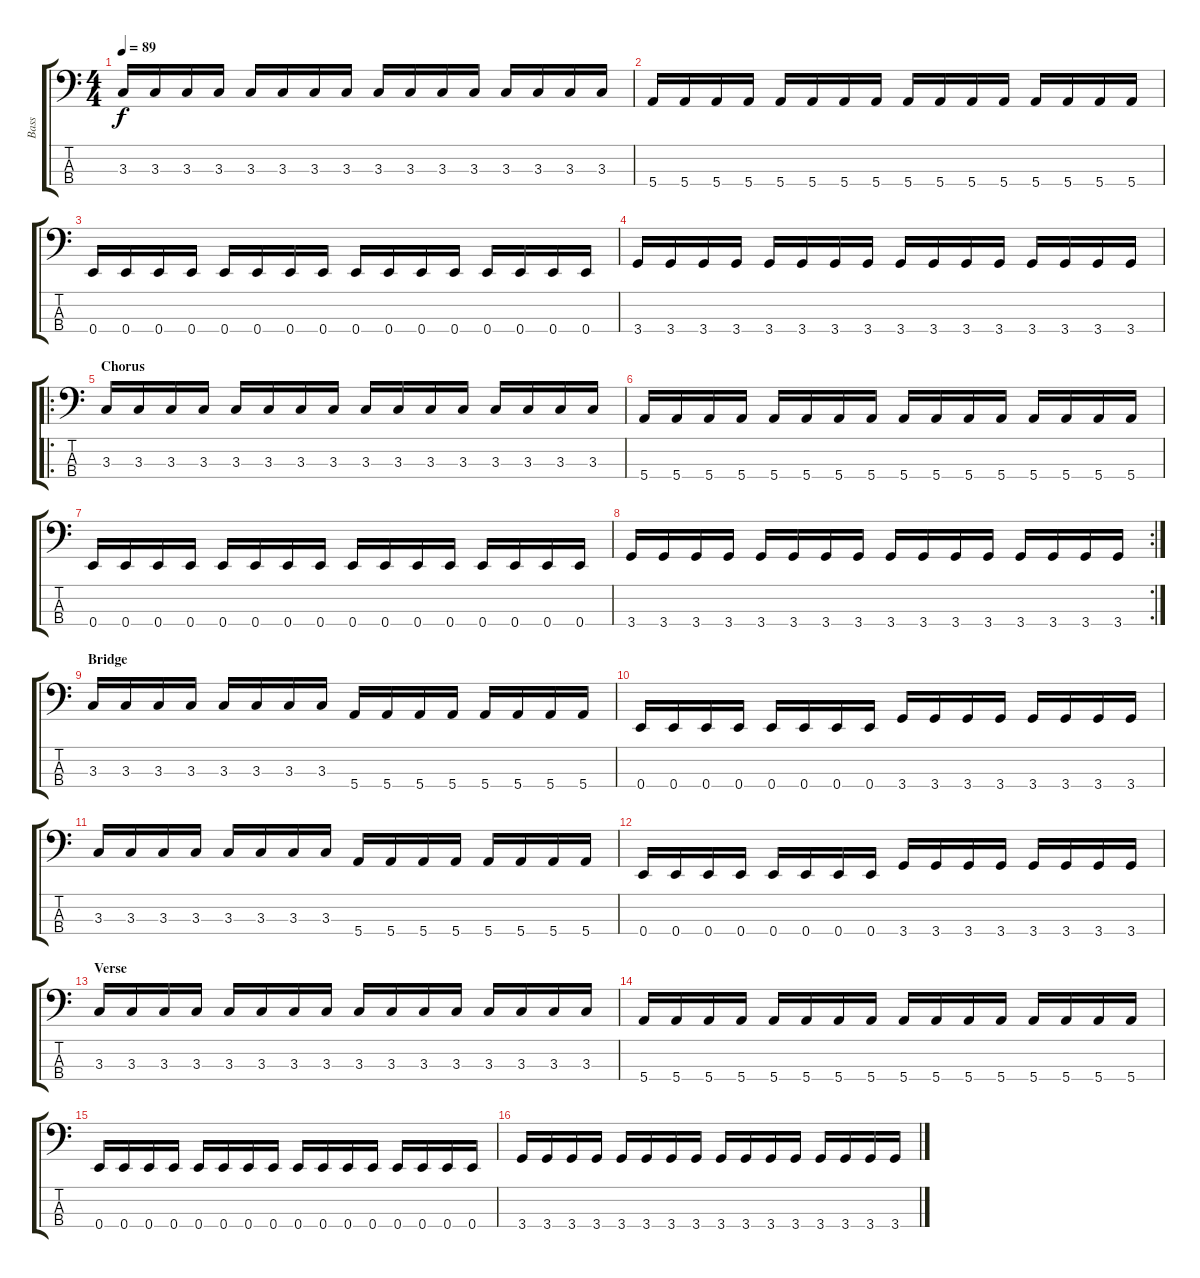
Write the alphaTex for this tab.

\track ("Bass" "Bass") {instrument electricbasspick}
\staff {score tabs}
\tuning (G2 D2 A1 E1) {hide}
\ts (4 4)
\tempo 89
\clef f4
\ks c
3.3.16{dy f} 3.3.16 3.3.16 3.3.16 3.3.16 3.3.16 3.3.16 3.3.16 3.3.16 3.3.16 3.3.16 3.3.16 3.3.16 3.3.16 3.3.16 3.3.16 |
5.4.16 5.4.16 5.4.16 5.4.16 5.4.16 5.4.16 5.4.16 5.4.16 5.4.16 5.4.16 5.4.16 5.4.16 5.4.16 5.4.16 5.4.16 5.4.16 |
0.4.16 0.4.16 0.4.16 0.4.16 0.4.16 0.4.16 0.4.16 0.4.16 0.4.16 0.4.16 0.4.16 0.4.16 0.4.16 0.4.16 0.4.16 0.4.16 |
3.4.16 3.4.16 3.4.16 3.4.16 3.4.16 3.4.16 3.4.16 3.4.16 3.4.16 3.4.16 3.4.16 3.4.16 3.4.16 3.4.16 3.4.16 3.4.16 |
\ro
\section ("" "Chorus")
3.3.16 3.3.16 3.3.16 3.3.16 3.3.16 3.3.16 3.3.16 3.3.16 3.3.16 3.3.16 3.3.16 3.3.16 3.3.16 3.3.16 3.3.16 3.3.16 |
5.4.16 5.4.16 5.4.16 5.4.16 5.4.16 5.4.16 5.4.16 5.4.16 5.4.16 5.4.16 5.4.16 5.4.16 5.4.16 5.4.16 5.4.16 5.4.16 |
0.4.16 0.4.16 0.4.16 0.4.16 0.4.16 0.4.16 0.4.16 0.4.16 0.4.16 0.4.16 0.4.16 0.4.16 0.4.16 0.4.16 0.4.16 0.4.16 |
\rc 2
3.4.16 3.4.16 3.4.16 3.4.16 3.4.16 3.4.16 3.4.16 3.4.16 3.4.16 3.4.16 3.4.16 3.4.16 3.4.16 3.4.16 3.4.16 3.4.16 |
\section ("" "Bridge")
3.3.16 3.3.16 3.3.16 3.3.16 3.3.16 3.3.16 3.3.16 3.3.16 5.4.16 5.4.16 5.4.16 5.4.16 5.4.16 5.4.16 5.4.16 5.4.16 |
0.4.16 0.4.16 0.4.16 0.4.16 0.4.16 0.4.16 0.4.16 0.4.16 3.4.16 3.4.16 3.4.16 3.4.16 3.4.16 3.4.16 3.4.16 3.4.16 |
3.3.16 3.3.16 3.3.16 3.3.16 3.3.16 3.3.16 3.3.16 3.3.16 5.4.16 5.4.16 5.4.16 5.4.16 5.4.16 5.4.16 5.4.16 5.4.16 |
0.4.16 0.4.16 0.4.16 0.4.16 0.4.16 0.4.16 0.4.16 0.4.16 3.4.16 3.4.16 3.4.16 3.4.16 3.4.16 3.4.16 3.4.16 3.4.16 |
\section ("" "Verse")
3.3.16 3.3.16 3.3.16 3.3.16 3.3.16 3.3.16 3.3.16 3.3.16 3.3.16 3.3.16 3.3.16 3.3.16 3.3.16 3.3.16 3.3.16 3.3.16 |
5.4.16 5.4.16 5.4.16 5.4.16 5.4.16 5.4.16 5.4.16 5.4.16 5.4.16 5.4.16 5.4.16 5.4.16 5.4.16 5.4.16 5.4.16 5.4.16 |
0.4.16 0.4.16 0.4.16 0.4.16 0.4.16 0.4.16 0.4.16 0.4.16 0.4.16 0.4.16 0.4.16 0.4.16 0.4.16 0.4.16 0.4.16 0.4.16 |
3.4.16 3.4.16 3.4.16 3.4.16 3.4.16 3.4.16 3.4.16 3.4.16 3.4.16 3.4.16 3.4.16 3.4.16 3.4.16 3.4.16 3.4.16 3.4.16
